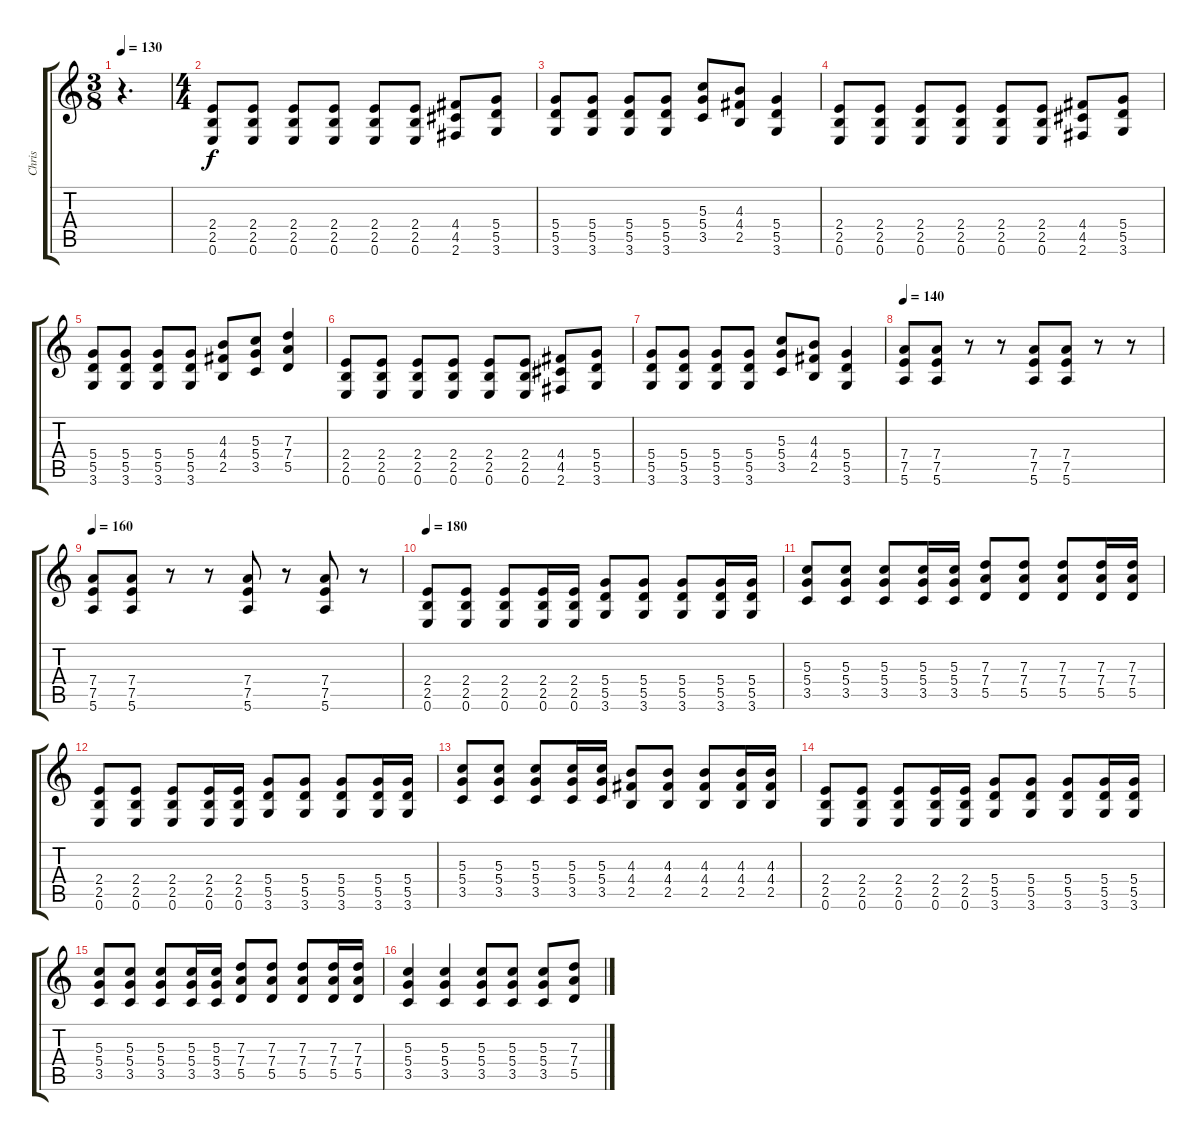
\track ("Chris" "Chris") {instrument distortionguitar}
\staff {score tabs}
\tuning (E4 B3 G3 D3 A2 E2) {hide}
\ts (3 8)
\tempo 130
\clef g2
\ks c
r.4{d dy f instrument distortionguitar} |
\ts (4 4)
(2.4 2.5 0.6).8 (2.4 2.5 0.6).8 (2.4 2.5 0.6).8 (2.4 2.5 0.6).8 (2.4 2.5 0.6).8 (2.4 2.5 0.6).8 (4.4 4.5 2.6).8 (5.4 5.5 3.6).8 |
(5.4 5.5 3.6).8 (5.4 5.5 3.6).8 (5.4 5.5 3.6).8 (5.4 5.5 3.6).8 (5.3 5.4 3.5).8 (4.3 4.4 2.5).8 (5.4 5.5 3.6).4 |
(2.4 2.5 0.6).8 (2.4 2.5 0.6).8 (2.4 2.5 0.6).8 (2.4 2.5 0.6).8 (2.4 2.5 0.6).8 (2.4 2.5 0.6).8 (4.4 4.5 2.6).8 (5.4 5.5 3.6).8 |
(5.4 5.5 3.6).8 (5.4 5.5 3.6).8 (5.4 5.5 3.6).8 (5.4 5.5 3.6).8 (4.3 4.4 2.5).8 (5.3 5.4 3.5).8 (7.3 7.4 5.5).4 |
(2.4 2.5 0.6).8 (2.4 2.5 0.6).8 (2.4 2.5 0.6).8 (2.4 2.5 0.6).8 (2.4 2.5 0.6).8 (2.4 2.5 0.6).8 (4.4 4.5 2.6).8 (5.4 5.5 3.6).8 |
(5.4 5.5 3.6).8 (5.4 5.5 3.6).8 (5.4 5.5 3.6).8 (5.4 5.5 3.6).8 (5.3 5.4 3.5).8 (4.3 4.4 2.5).8 (5.4 5.5 3.6).4 |
\tempo 140
(7.4 7.5 5.6).8 (7.4 7.5 5.6).8 r.8 r.8 (7.4 7.5 5.6).8 (7.4 7.5 5.6).8 r.8 r.8 |
\tempo 160
(7.4 7.5 5.6).8 (7.4 7.5 5.6).8 r.8 r.8 (7.4 7.5 5.6).8 r.8 (7.4 7.5 5.6).8 r.8 |
\tempo 180
(2.4 2.5 0.6).8 (2.4 2.5 0.6).8 (2.4 2.5 0.6).8 (2.4 2.5 0.6).16 (2.4 2.5 0.6).16 (5.4 5.5 3.6).8 (5.4 5.5 3.6).8 (5.4 5.5 3.6).8 (5.4 5.5 3.6).16 (5.4 5.5 3.6).16 |
(5.3 5.4 3.5).8 (5.3 5.4 3.5).8 (5.3 5.4 3.5).8 (5.3 5.4 3.5).16 (5.3 5.4 3.5).16 (7.3 7.4 5.5).8 (7.3 7.4 5.5).8 (7.3 7.4 5.5).8 (7.3 7.4 5.5).16 (7.3 7.4 5.5).16 |
(2.4 2.5 0.6).8 (2.4 2.5 0.6).8 (2.4 2.5 0.6).8 (2.4 2.5 0.6).16 (2.4 2.5 0.6).16 (5.4 5.5 3.6).8 (5.4 5.5 3.6).8 (5.4 5.5 3.6).8 (5.4 5.5 3.6).16 (5.4 5.5 3.6).16 |
(5.3 5.4 3.5).8 (5.3 5.4 3.5).8 (5.3 5.4 3.5).8 (5.3 5.4 3.5).16 (5.3 5.4 3.5).16 (4.3 4.4 2.5).8 (4.3 4.4 2.5).8 (4.3 4.4 2.5).8 (4.3 4.4 2.5).16 (4.3 4.4 2.5).16 |
(2.4 2.5 0.6).8 (2.4 2.5 0.6).8 (2.4 2.5 0.6).8 (2.4 2.5 0.6).16 (2.4 2.5 0.6).16 (5.4 5.5 3.6).8 (5.4 5.5 3.6).8 (5.4 5.5 3.6).8 (5.4 5.5 3.6).16 (5.4 5.5 3.6).16 |
(5.3 5.4 3.5).8 (5.3 5.4 3.5).8 (5.3 5.4 3.5).8 (5.3 5.4 3.5).16 (5.3 5.4 3.5).16 (7.3 7.4 5.5).8 (7.3 7.4 5.5).8 (7.3 7.4 5.5).8 (7.3 7.4 5.5).16 (7.3 7.4 5.5).16 |
(5.3 5.4 3.5).4 (5.3 5.4 3.5).4 (5.3 5.4 3.5).8 (5.3 5.4 3.5).8 (5.3 5.4 3.5).8 (7.3 7.4 5.5).8
